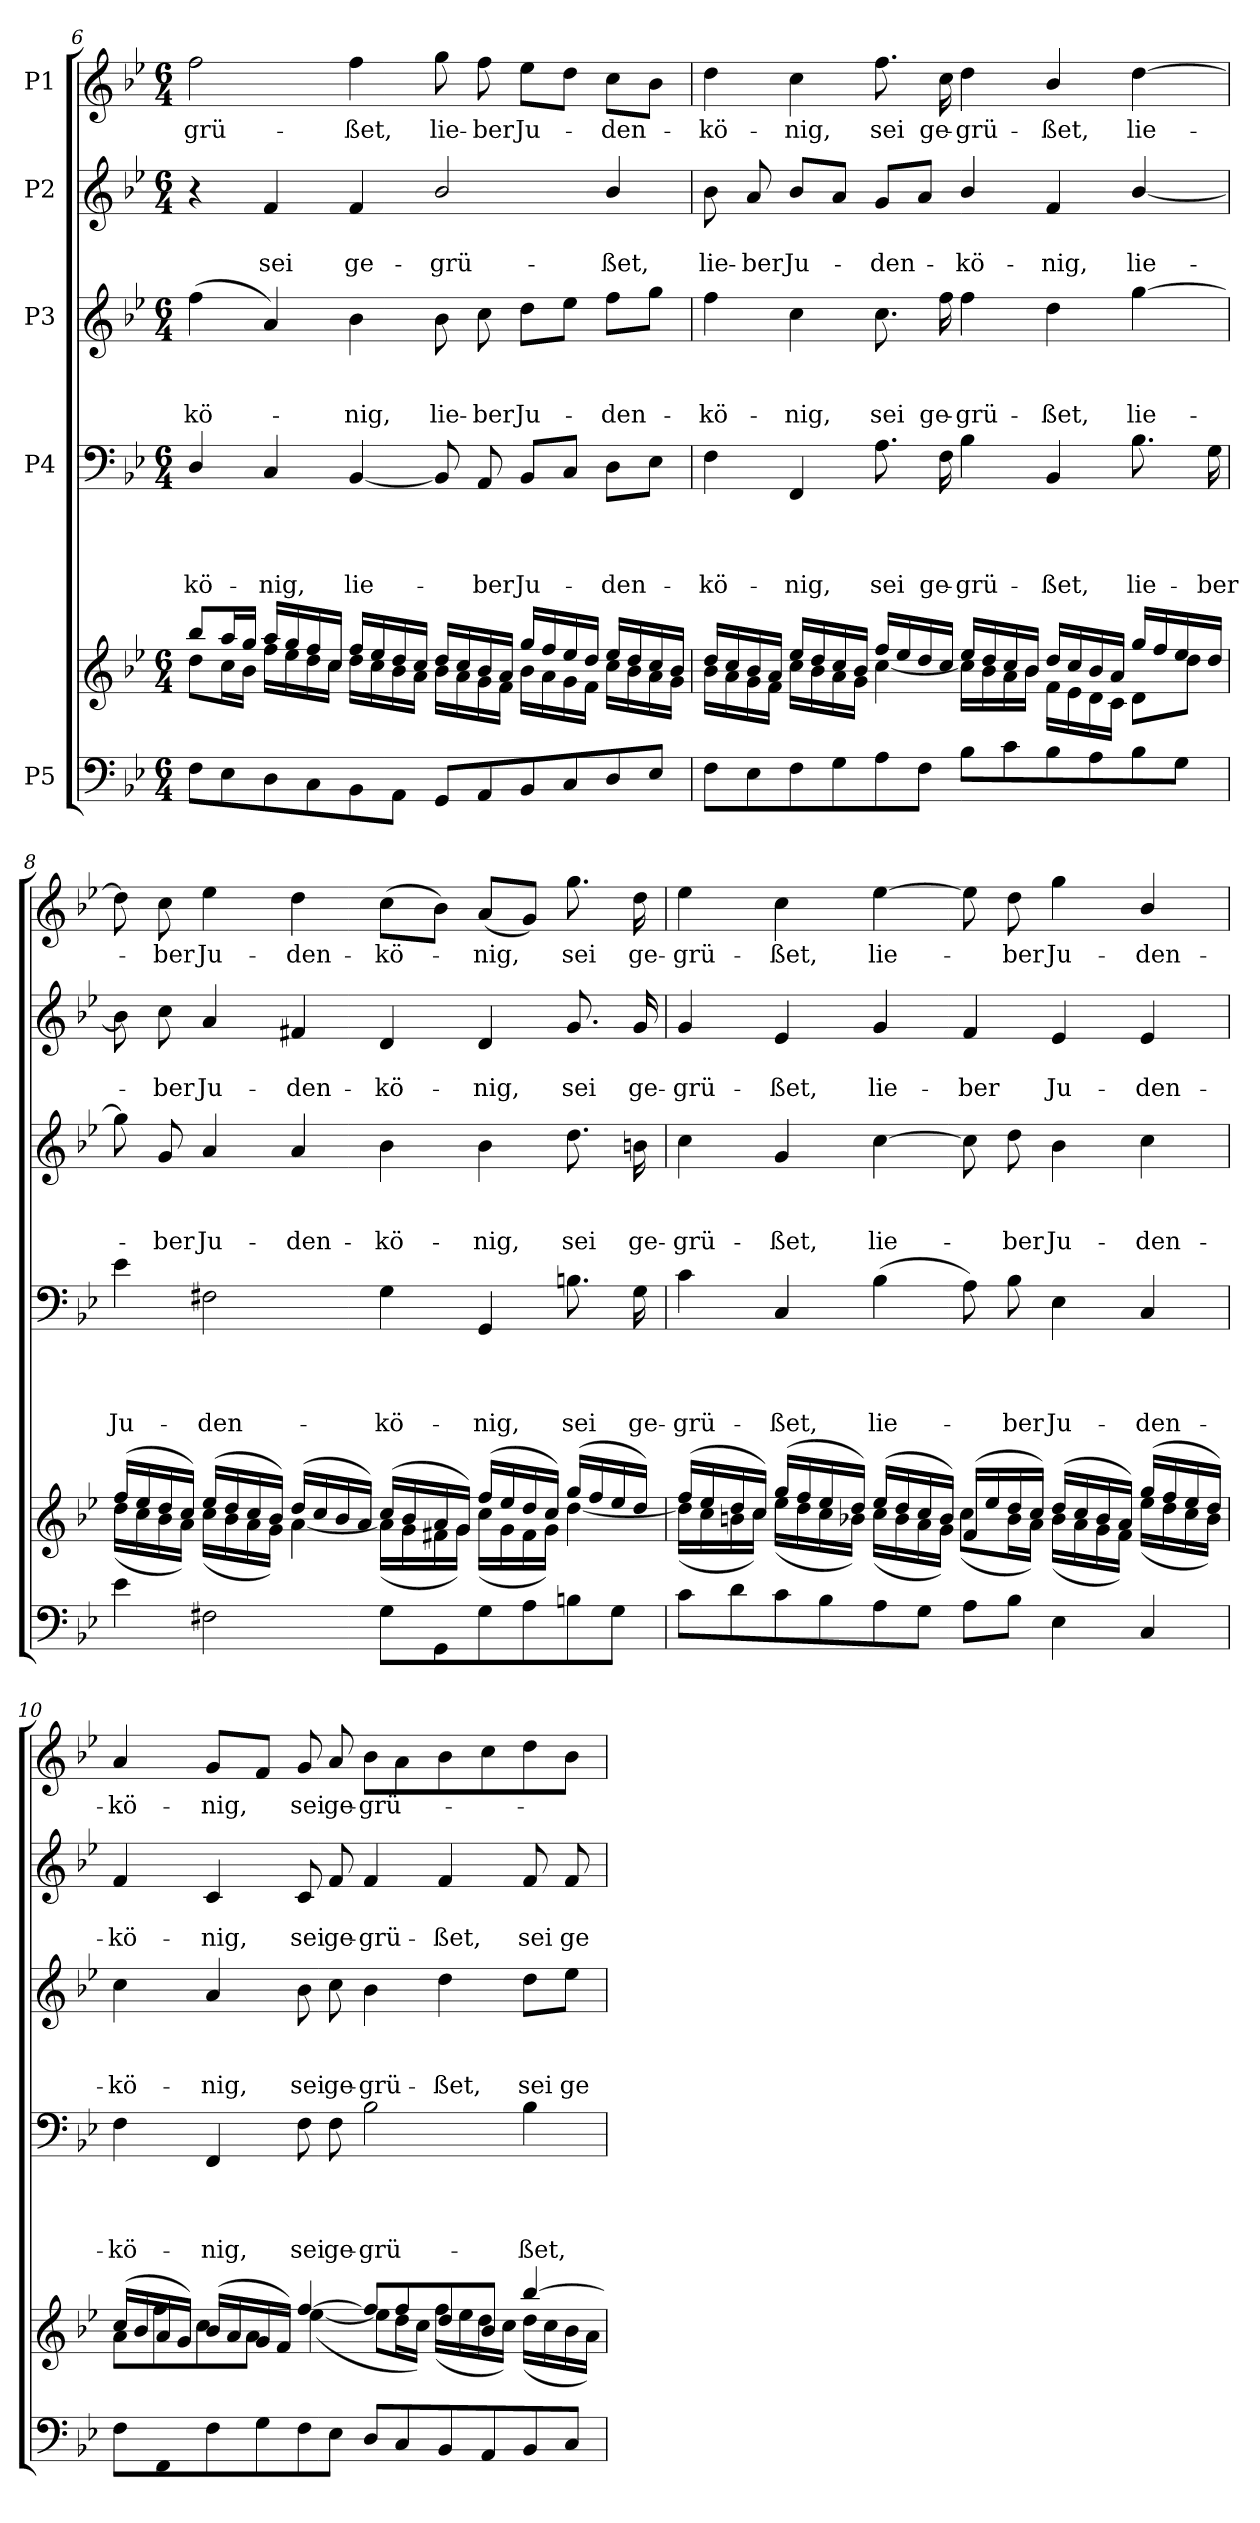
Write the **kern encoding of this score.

**kern	**kern	**kern	**text	**text	**text	**text	**kern	**text	**text	**text	**kern	**text	**text	**kern	**text
*part5	*part5	*part4	*part4	*part4	*part4	*part4	*part3	*part3	*part3	*part3	*part2	*part2	*part2	*part1	*part1
*staff6	*staff5	*staff4	*staff4	*staff4	*staff4	*staff4	*staff3	*staff3	*staff3	*staff3	*staff2	*staff2	*staff2	*staff1	*staff1
*I"P5	*	*I"P4	*	*	*	*	*I"P3	*	*	*	*I"P2	*	*	*I"P1	*
!!LO:PB:g=z
*clefF4	*clefG2	*clefF4	*	*	*	*	*clefG2	*	*	*	*clefG2	*	*	*clefG2	*
*	*	*	*	*	*	*	*ITrd7c12	*	*	*	*	*	*	*	*
*k[b-e-]	*k[b-e-]	*k[b-e-]	*	*	*	*	*k[b-e-]	*	*	*	*k[b-e-]	*	*	*k[b-e-]	*
*B-:	*B-:	*B-:	*	*	*	*	*B-:	*	*	*	*B-:	*	*	*B-:	*
*M6/4	*M6/4	*M6/4	*	*	*	*	*M6/4	*	*	*	*M6/4	*	*	*M6/4	*
=6	=6	=6	=6	=6	=6	=6	=6	=6	=6	=6	=6	=6	=6	=6	=6
*^	*^	*	*	*	*	*	*	*	*	*	*	*	*	*	*
!	!	!	!	!	!	!	!	!LO:LY:b	!	!	!	!LO:LY:b	!	!	!	!	!LO:LY:b
8F\L	1.ryy	8bb-/L	8dd\L	4D/	.	.	.	-kö-	(>4f\	.	.	-kö-	4r	.	.	2ff\	-grü-
8E-\	.	16aa/L	16cc\L	.	.	.	.	.	.	.	.	.	.	.	.	.	.
.	.	16gg/JJ	16b-\JJ	.	.	.	.	.	.	.	.	.	.	.	.	.	.
!	!	!	!	!	!	!	!	!LO:LY:b	!	!	!	!	!	!	!LO:LY:b	!	!
8D\	.	16aa/LL	16ff\LL	4C/	.	.	.	-nig,	4A/)	.	.	.	4f/	.	sei	.	.
.	.	16gg/	16ee-\	.	.	.	.	.	.	.	.	.	.	.	.	.	.
8C\	.	16ff/	16dd\	.	.	.	.	.	.	.	.	.	.	.	.	.	.
.	.	16cc/JJ	16cc\JJ	.	.	.	.	.	.	.	.	.	.	.	.	.	.
!	!	!	!	!	!	!	!	!LO:LY:b	!	!	!	!LO:LY:b	!	!	!LO:LY:b	!	!LO:LY:b
8BB-\	.	16ff/LL	16dd\LL	[<4BB-/	.	.	.	lie-	4B-\	.	.	-nig,	4f/	.	ge-	4ff\	-ßet,
.	.	16ee-/	16cc\	.	.	.	.	.	.	.	.	.	.	.	.	.	.
8AA\J	.	16dd/	16b-\	.	.	.	.	.	.	.	.	.	.	.	.	.	.
.	.	16cc/JJ	16a\JJ	.	.	.	.	.	.	.	.	.	.	.	.	.	.
!	!	!	!	!	!	!	!	!	!	!	!	!LO:LY:b	!	!	!LO:LY:b	!	!LO:LY:b
8GG/L	.	16dd/LL	16b-\LL	8BB-/]	.	.	.	.	8B-\	.	.	lie-	2b-/	.	-grü-	8gg\	lie-
.	.	16cc/	16a\	.	.	.	.	.	.	.	.	.	.	.	.	.	.
!	!	!	!	!	!	!	!	!LO:LY:b	!	!	!	!LO:LY:b	!	!	!	!	!LO:LY:b
8AA/	.	16b-/	16g\	8AA/	.	.	.	-ber	8c\	.	.	-ber	.	.	.	8ff\	-ber
.	.	16a/JJ	16f\JJ	.	.	.	.	.	.	.	.	.	.	.	.	.	.
!	!	!	!	!	!	!	!	!LO:LY:b	!	!	!	!LO:LY:b	!	!	!	!	!LO:LY:b
8BB-/	.	16gg/LL	16b-\LL	8BB-/L	.	.	.	Ju-	8d\L	.	.	Ju-	.	.	.	8ee-\L	Ju-
.	.	16ff/	16a\	.	.	.	.	.	.	.	.	.	.	.	.	.	.
8C/	.	16ee-/	16g\	8C/J	.	.	.	.	8e-\J	.	.	.	.	.	.	8dd\J	.
.	.	16dd/JJ	16f\JJ	.	.	.	.	.	.	.	.	.	.	.	.	.	.
!	!	!	!	!	!	!	!	!LO:LY:b	!	!	!	!LO:LY:b	!	!	!LO:LY:b	!	!LO:LY:b
8D/	.	16ee-/LL	16cc\LL	8D\L	.	.	.	-den-	8f\L	.	.	-den-	4b-/	.	-ßet,	8cc\L	-den-
.	.	16dd/	16b-\	.	.	.	.	.	.	.	.	.	.	.	.	.	.
8E-/J	.	16cc/	16a\	8E-\J	.	.	.	.	8g\J	.	.	.	.	.	.	8b-\J	.
.	.	16b-/JJ	16g\JJ	.	.	.	.	.	.	.	.	.	.	.	.	.	.
=7	=7	=7	=7	=7	=7	=7	=7	=7	=7	=7	=7	=7	=7	=7	=7	=7	=7
!	!	!	!	!	!	!	!	!LO:LY:b	!	!	!	!LO:LY:b	!	!	!LO:LY:b	!	!LO:LY:b
8F\L	1.ryy	16dd/LL	16b-\LL	4F\	.	.	.	-kö-	4f\	.	.	-kö-	8b-\	.	lie-	4dd\	-kö-
.	.	16cc/	16a\	.	.	.	.	.	.	.	.	.	.	.	.	.	.
!	!	!	!	!	!	!	!	!	!	!	!	!	!	!	!LO:LY:b	!	!
8E-\	.	16b-/	16g\	.	.	.	.	.	.	.	.	.	8a/	.	-ber	.	.
.	.	16a/JJ	16f\JJ	.	.	.	.	.	.	.	.	.	.	.	.	.	.
!	!	!	!	!	!	!	!	!LO:LY:b	!	!	!	!LO:LY:b	!	!	!LO:LY:b	!	!LO:LY:b
8F\	.	16ee-/LL	16cc\LL	4FF/	.	.	.	-nig,	4c\	.	.	-nig,	8b-/L	.	Ju-	4cc\	-nig,
.	.	16dd/	16b-\	.	.	.	.	.	.	.	.	.	.	.	.	.	.
8G\	.	16cc/	16a\	.	.	.	.	.	.	.	.	.	8a/J	.	.	.	.
.	.	16b-/JJ	16g\JJ	.	.	.	.	.	.	.	.	.	.	.	.	.	.
!	!	!	!	!	!	!	!	!LO:LY:b	!	!	!	!LO:LY:b	!	!	!LO:LY:b	!	!LO:LY:b
8A\	.	16ff/LL	[<4cc\	8.A\	.	.	.	sei	8.c\	.	.	sei	8g/L	.	-den-	8.ff\	sei
.	.	16ee-/	.	.	.	.	.	.	.	.	.	.	.	.	.	.	.
8F\J	.	16dd/	.	.	.	.	.	.	.	.	.	.	8a/J	.	.	.	.
!	!	!	!	!	!	!	!	!LO:LY:b	!	!	!	!LO:LY:b	!	!	!	!	!LO:LY:b
.	.	16cc/JJ	.	16F\	.	.	.	ge-	16f\	.	.	ge-	.	.	.	16cc\	ge-
!	!	!	!	!	!	!	!	!LO:LY:b	!	!	!	!LO:LY:b	!	!	!LO:LY:b	!	!LO:LY:b
8B-\L	.	16ee-/LL	16cc\LL]	4B-\	.	.	.	-grü-	4f\	.	.	-grü-	4b-/	.	-kö-	4dd\	-grü-
.	.	16dd/	16b-\	.	.	.	.	.	.	.	.	.	.	.	.	.	.
8c\	.	16cc/	16a\	.	.	.	.	.	.	.	.	.	.	.	.	.	.
.	.	16b-/JJ	16b-\JJ	.	.	.	.	.	.	.	.	.	.	.	.	.	.
!	!	!	!	!	!	!	!	!LO:LY:b	!	!	!	!LO:LY:b	!	!	!LO:LY:b	!	!LO:LY:b
8B-\	.	16dd/LL	16f\LL	4BB-/	.	.	.	-ßet,	4d\	.	.	-ßet,	4f/	.	-nig,	4b-/	-ßet,
.	.	16cc/	16e-\	.	.	.	.	.	.	.	.	.	.	.	.	.	.
8A\	.	16b-/	16d\	.	.	.	.	.	.	.	.	.	.	.	.	.	.
.	.	16a/JJ	16c\JJ	.	.	.	.	.	.	.	.	.	.	.	.	.	.
!	!	!	!	!	!	!	!	!LO:LY:b	!	!	!	!LO:LY:b	!	!	!LO:LY:b	!	!LO:LY:b
8B-\	.	16gg/LL	8d\L	8.B-\	.	.	.	lie-	[>4g\	.	.	lie-	[<4b-/	.	lie-	[>4dd\	lie-
.	.	16ff/	.	.	.	.	.	.	.	.	.	.	.	.	.	.	.
8G\J	.	16ee-/	8dd\J	.	.	.	.	.	.	.	.	.	.	.	.	.	.
!	!	!	!	!	!	!	!	!LO:LY:b	!	!	!	!	!	!	!	!	!
.	.	16dd/JJ	.	16G\	.	.	.	-ber	.	.	.	.	.	.	.	.	.
!!LO:LB:g=z
=8	=8	=8	=8	=8	=8	=8	=8	=8	=8	=8	=8	=8	=8	=8	=8	=8	=8
!	!	!	!	!	!	!	!	!LO:LY:b	!	!	!	!	!	!	!	!	!
4e-\	1.ryy	(>16ff/LL	(<16dd\LL	4e-\	.	.	.	Ju-	8g\]	.	.	.	8b-\]	.	.	8dd\]	.
.	.	16ee-/	16cc\	.	.	.	.	.	.	.	.	.	.	.	.	.	.
!	!	!	!	!	!	!	!	!	!	!	!	!LO:LY:b	!	!	!LO:LY:b	!	!LO:LY:b
.	.	16dd/	16b-\	.	.	.	.	.	8G/	.	.	-ber	8cc\	.	-ber	8cc\	-ber
.	.	16cc/JJ)	16a\JJ)	.	.	.	.	.	.	.	.	.	.	.	.	.	.
!	!	!	!	!	!	!	!	!LO:LY:b	!	!	!	!LO:LY:b	!	!	!LO:LY:b	!	!LO:LY:b
2F#X\	.	(>16ee-/LL	(<16cc\LL	2F#X\	.	.	.	-den-	4A/	.	.	Ju-	4a/	.	Ju-	4ee-\	Ju-
.	.	16dd/	16b-\	.	.	.	.	.	.	.	.	.	.	.	.	.	.
.	.	16cc/	16a\	.	.	.	.	.	.	.	.	.	.	.	.	.	.
.	.	16b-/JJ)	16g\JJ)	.	.	.	.	.	.	.	.	.	.	.	.	.	.
!	!	!	!	!	!	!	!	!	!	!	!	!LO:LY:b	!	!	!LO:LY:b	!	!LO:LY:b
.	.	(>16dd/LL	[<4a\	.	.	.	.	.	4A/	.	.	-den-	4f#X/	.	-den-	4dd\	-den-
.	.	16cc/	.	.	.	.	.	.	.	.	.	.	.	.	.	.	.
.	.	16b-/	.	.	.	.	.	.	.	.	.	.	.	.	.	.	.
.	.	16a/JJ)	.	.	.	.	.	.	.	.	.	.	.	.	.	.	.
!	!	!	!	!	!	!	!	!LO:LY:b	!	!	!	!LO:LY:b	!	!	!LO:LY:b	!	!LO:LY:b
8G\L	.	(>16cc/LL	(<16a\LL]	4G\	.	.	.	-kö-	4B-\	.	.	-kö-	4d/	.	-kö-	(>8cc\L	-kö-
.	.	16b-/	16g\	.	.	.	.	.	.	.	.	.	.	.	.	.	.
8GG\	.	16a/	16f#X\	.	.	.	.	.	.	.	.	.	.	.	.	8b-\J)	.
.	.	16g/JJ)	16g\JJ)	.	.	.	.	.	.	.	.	.	.	.	.	.	.
!	!	!	!	!	!	!	!	!LO:LY:b	!	!	!	!LO:LY:b	!	!	!LO:LY:b	!	!LO:LY:b
8G\	.	(>16ff/LL	(<16cc\LL	4GG/	.	.	.	-nig,	4B-\	.	.	-nig,	4d/	.	-nig,	(<8a/L	-nig,
.	.	16ee-/	16g\	.	.	.	.	.	.	.	.	.	.	.	.	.	.
8A\	.	16dd/	16f#\	.	.	.	.	.	.	.	.	.	.	.	.	8g/J)	.
.	.	16cc/JJ)	16g\JJ)	.	.	.	.	.	.	.	.	.	.	.	.	.	.
!	!	!	!	!	!	!	!	!LO:LY:b	!	!	!	!LO:LY:b	!	!	!LO:LY:b	!	!LO:LY:b
8Bn\	.	(>16gg/LL	[<4dd\	8.Bn\	.	.	.	sei	8.d\	.	.	sei	8.g/	.	sei	8.gg\	sei
.	.	16ff/	.	.	.	.	.	.	.	.	.	.	.	.	.	.	.
8G\J	.	16ee-/	.	.	.	.	.	.	.	.	.	.	.	.	.	.	.
!	!	!	!	!	!	!	!	!LO:LY:b	!	!	!	!LO:LY:b	!	!	!LO:LY:b	!	!LO:LY:b
.	.	16dd/JJ)	.	16G\	.	.	.	ge-	16Bn\	.	.	ge-	16g/	.	ge-	16dd\	ge-
=9	=9	=9	=9	=9	=9	=9	=9	=9	=9	=9	=9	=9	=9	=9	=9	=9	=9
!	!	!	!	!	!	!	!	!LO:LY:b	!	!	!	!LO:LY:b	!	!	!LO:LY:b	!	!LO:LY:b
8c\L	1.ryy	(>16ff/LL	(<16dd\LL]	4c\	.	.	.	-grü-	4c\	.	.	-grü-	4g/	.	-grü-	4ee-\	-grü-
.	.	16ee-/	16cc\	.	.	.	.	.	.	.	.	.	.	.	.	.	.
8d\	.	16dd/	16bn\	.	.	.	.	.	.	.	.	.	.	.	.	.	.
.	.	16cc/JJ)	16cc\JJ)	.	.	.	.	.	.	.	.	.	.	.	.	.	.
!	!	!	!	!	!	!	!	!LO:LY:b	!	!	!	!LO:LY:b	!	!	!LO:LY:b	!	!LO:LY:b
8c\	.	(>16gg/LL	(<16ee-\LL	4C/	.	.	.	-ßet,	4G/	.	.	-ßet,	4e-/	.	-ßet,	4cc\	-ßet,
.	.	16ff/	16dd\	.	.	.	.	.	.	.	.	.	.	.	.	.	.
8B-\	.	16ee-/	16cc\	.	.	.	.	.	.	.	.	.	.	.	.	.	.
.	.	16dd/JJ)	16b-X\JJ)	.	.	.	.	.	.	.	.	.	.	.	.	.	.
!	!	!	!	!	!	!	!	!LO:LY:b	!	!	!	!LO:LY:b	!	!	!LO:LY:b	!	!LO:LY:b
8A\	.	(>16ee-/LL	(<16cc\LL	(>4B-\	.	.	.	lie-	[>4c\	.	.	lie-	4g/	.	lie-	[>4ee-\	lie-
.	.	16dd/	16b-\	.	.	.	.	.	.	.	.	.	.	.	.	.	.
8G\J	.	16cc/	16a\	.	.	.	.	.	.	.	.	.	.	.	.	.	.
.	.	16b-/JJ)	16g\JJ)	.	.	.	.	.	.	.	.	.	.	.	.	.	.
!	!	!	!	!	!	!	!	!	!	!	!	!	!	!	!LO:LY:b	!	!
8A\L	.	(>16f/LL	(<8cc\L	8A\)	.	.	.	.	8c\]	.	.	.	4f/	.	-ber	8ee-\]	.
.	.	16ee-/	.	.	.	.	.	.	.	.	.	.	.	.	.	.	.
!	!	!	!	!	!	!	!	!LO:LY:b	!	!	!	!LO:LY:b	!	!	!	!	!LO:LY:b
8B-\J	.	16dd/	16b-\L	8B-\	.	.	.	-ber	8d\	.	.	-ber	.	.	.	8dd\	-ber
.	.	16cc/JJ)	16a\JJ)	.	.	.	.	.	.	.	.	.	.	.	.	.	.
!	!	!	!	!	!	!	!	!LO:LY:b	!	!	!	!LO:LY:b	!	!	!LO:LY:b	!	!LO:LY:b
4E-\	.	(>16dd/LL	(<16b-\LL	4E-\	.	.	.	Ju-	4B-\	.	.	Ju-	4e-/	.	Ju-	4gg\	Ju-
.	.	16cc/	16a\	.	.	.	.	.	.	.	.	.	.	.	.	.	.
.	.	16b-/	16g\	.	.	.	.	.	.	.	.	.	.	.	.	.	.
.	.	16a/JJ)	16f\JJ)	.	.	.	.	.	.	.	.	.	.	.	.	.	.
!	!	!	!	!	!	!	!	!LO:LY:b	!	!	!	!LO:LY:b	!	!	!LO:LY:b	!	!LO:LY:b
4C/	.	(>16gg/LL	(<16ee-\LL	4C/	.	.	.	-den-	4c\	.	.	-den-	4e-/	.	-den-	4b-/	-den-
.	.	16ff/	16dd\	.	.	.	.	.	.	.	.	.	.	.	.	.	.
.	.	16ee-/	16cc\	.	.	.	.	.	.	.	.	.	.	.	.	.	.
.	.	16dd/JJ)	16b-\JJ)	.	.	.	.	.	.	.	.	.	.	.	.	.	.
!!LO:PB:g=z
=10	=10	=10	=10	=10	=10	=10	=10	=10	=10	=10	=10	=10	=10	=10	=10	=10	=10
!	!	!	!	!	!	!	!	!LO:LY:b	!	!	!	!LO:LY:b	!	!	!LO:LY:b	!	!LO:LY:b
8F\L	1.ryy	(>16cc/LL	8a\L	4F\	.	.	.	-kö-	4c\	.	.	-kö-	4f/	.	-kö-	4a/	-kö-
.	.	16b-/	.	.	.	.	.	.	.	.	.	.	.	.	.	.	.
8FF\	.	16a/	8ff\	.	.	.	.	.	.	.	.	.	.	.	.	.	.
.	.	16g/JJ)	.	.	.	.	.	.	.	.	.	.	.	.	.	.	.
!	!	!	!	!	!	!	!	!LO:LY:b	!	!	!	!LO:LY:b	!	!	!LO:LY:b	!	!LO:LY:b
8F\	.	(>16b-/LL	8cc\	4FF/	.	.	.	-nig,	4A/	.	.	-nig,	4c/	.	-nig,	8g/L	-nig,
.	.	16a/	.	.	.	.	.	.	.	.	.	.	.	.	.	.	.
8G\	.	16g/	8a\J	.	.	.	.	.	.	.	.	.	.	.	.	8f/J	.
.	.	16f/JJ)	.	.	.	.	.	.	.	.	.	.	.	.	.	.	.
!	!	!	!	!	!	!	!	!LO:LY:b	!	!	!	!LO:LY:b	!	!	!LO:LY:b	!	!LO:LY:b
8F\	.	[<4ff/	(<[<4ee-\	8F\	.	.	.	sei	8B-\	.	.	sei	8c/	.	sei	8g/	sei
!	!	!	!	!	!	!	!	!LO:LY:b	!	!	!	!LO:LY:b	!	!	!LO:LY:b	!	!LO:LY:b
8E-\J	.	.	.	8F\	.	.	.	ge-	8c\	.	.	ge-	8f/	.	ge-	8a/	ge-
!	!	!	!	!	!	!	!	!LO:LY:b	!	!	!	!LO:LY:b	!	!	!LO:LY:b	!	!LO:LY:b
8D/L	.	8ff/L]	8ee-\L]	2B-\	.	.	.	-grü-	4B-\	.	.	-grü-	4f/	.	-grü-	8b-\L	-grü-
8C/	.	8ff/	16dd\L	.	.	.	.	.	.	.	.	.	.	.	.	8a\	.
.	.	.	16cc\JJ)	.	.	.	.	.	.	.	.	.	.	.	.	.	.
!	!	!	!	!	!	!	!	!	!	!	!	!LO:LY:b	!	!	!LO:LY:b	!	!
8BB-/	.	8dd/	(<16ff\LL	.	.	.	.	.	4d\	.	.	-ßet,	4f/	.	-ßet,	8b-\	.
.	.	.	16ee-\	.	.	.	.	.	.	.	.	.	.	.	.	.	.
8AA/	.	8b-/J	16dd\	.	.	.	.	.	.	.	.	.	.	.	.	8cc\	.
.	.	.	16cc\JJ)	.	.	.	.	.	.	.	.	.	.	.	.	.	.
!	!	!	!	!	!	!	!	!LO:LY:b	!	!	!	!LO:LY:b	!	!	!LO:LY:b	!	!
8BB-/	.	[>4bb-/	(<16dd\LL	4B-\	.	.	.	-ßet,	8d\L	.	.	sei	8f/	.	sei	8dd\	.
.	.	.	16cc\	.	.	.	.	.	.	.	.	.	.	.	.	.	.
!	!	!	!	!	!	!	!	!	!	!	!	!LO:LY:b	!	!	!LO:LY:b	!	!
8C/J	.	.	16b-\	.	.	.	.	.	8e-\J	.	.	ge-	8f/	.	ge-	8b-\J	.
.	.	.	16a\JJ)	.	.	.	.	.	.	.	.	.	.	.	.	.	.
*v	*v	*	*	*	*	*	*	*	*	*	*	*	*	*	*	*	*
*	*v	*v	*	*	*	*	*	*	*	*	*	*	*	*	*	*
=	=	=	=	=	=	=	=	=	=	=	=	=	=	=	=
*-	*-	*-	*-	*-	*-	*-	*-	*-	*-	*-	*-	*-	*-	*-	*-
